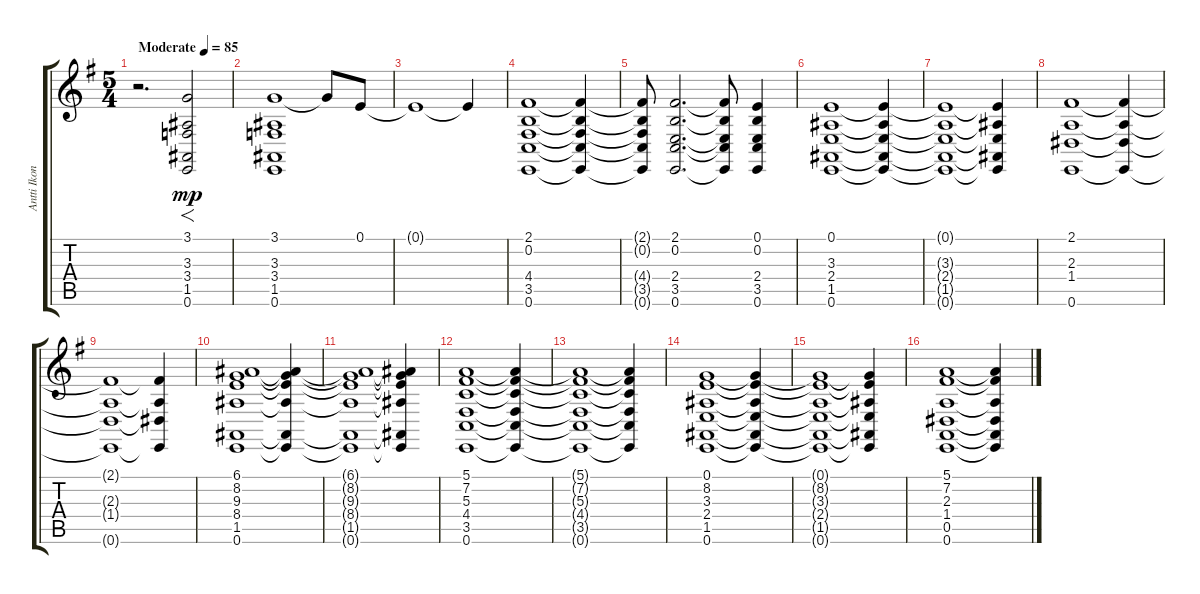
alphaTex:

\track ("Antti Ikonen I" "Antti Ikon") {instrument synthstrings1}
\staff {score tabs}
\tuning (E4 B3 G3 D3 A2 E2) {hide}
\ts (5 4)
\tempo (85 "Moderate")
\clef g2
\ks g
r.2{d dy mp instrument synthstrings1} (3.1 3.3 3.4 1.5 0.6).2{f} |
(3.1 3.3 3.4 1.5 0.6).1 3.1{t}.8 0.1.8 |
0.1{t}.1{volume 0} 0.1{t}.4 |
(2.1 0.2 4.4 3.5 0.6).1{volume 13} (2.1{t} 0.2{t} 4.4{t} 3.5{t} 0.6{t}).4 |
(2.1{t} 0.2{t} 4.4{t} 3.5{t} 0.6{t}).8 (2.1 0.2 2.4 3.5 0.6).2{d} (2.1{t} 0.2{t} 2.4{t} 3.5{t} 0.6{t}).8 (0.1 0.2 2.4 3.5 0.6).4 |
(0.1 3.3 2.4 1.5 0.6).1 (0.1{t} 3.3{t} 2.4{t} 1.5{t} 0.6{t}).4 |
(0.1{t} 3.3{t} 2.4{t} 1.5{t} 0.6{t}).1 (0.1{t} 3.3{t} 2.4{t} 1.5{t} 0.6{t}).4 |
(2.1 2.3 1.4 0.6).1 (2.1{t} 2.3{t} 1.4{t} 0.6{t}).4 |
(2.1{t} 2.3{t} 1.4{t} 0.6{t}).1 (2.1{t} 2.3{t} 1.4{t} 0.6{t}).4 |
(6.1 8.2 9.3 8.4 1.5 0.6).1 (6.1{t} 8.2{t} 9.3{t} 8.4{t} 1.5{t} 0.6{t}).4 |
(6.1{t} 8.2{t} 9.3{t} 8.4{t} 1.5{t} 0.6{t}).1 (6.1{t} 8.2{t} 9.3{t} 8.4{t} 1.5{t} 0.6{t}).4 |
(5.1 7.2 5.3 4.4 3.5 0.6).1 (5.1{t} 7.2{t} 5.3{t} 4.4{t} 3.5{t} 0.6{t}).4 |
(5.1{t} 7.2{t} 5.3{t} 4.4{t} 3.5{t} 0.6{t}).1 (5.1{t} 7.2{t} 5.3{t} 4.4{t} 3.5{t} 0.6{t}).4 |
(0.1 8.2 3.3 2.4 1.5 0.6).1 (0.1{t} 8.2{t} 3.3{t} 2.4{t} 1.5{t} 0.6{t}).4 |
(0.1{t} 8.2{t} 3.3{t} 2.4{t} 1.5{t} 0.6{t}).1 (0.1{t} 8.2{t} 3.3{t} 2.4{t} 1.5{t} 0.6{t}).4 |
(5.1 7.2 2.3 1.4 0.5 0.6).1 (5.1{t} 7.2{t} 2.3{t} 1.4{t} 0.5{t} 0.6{t}).4
